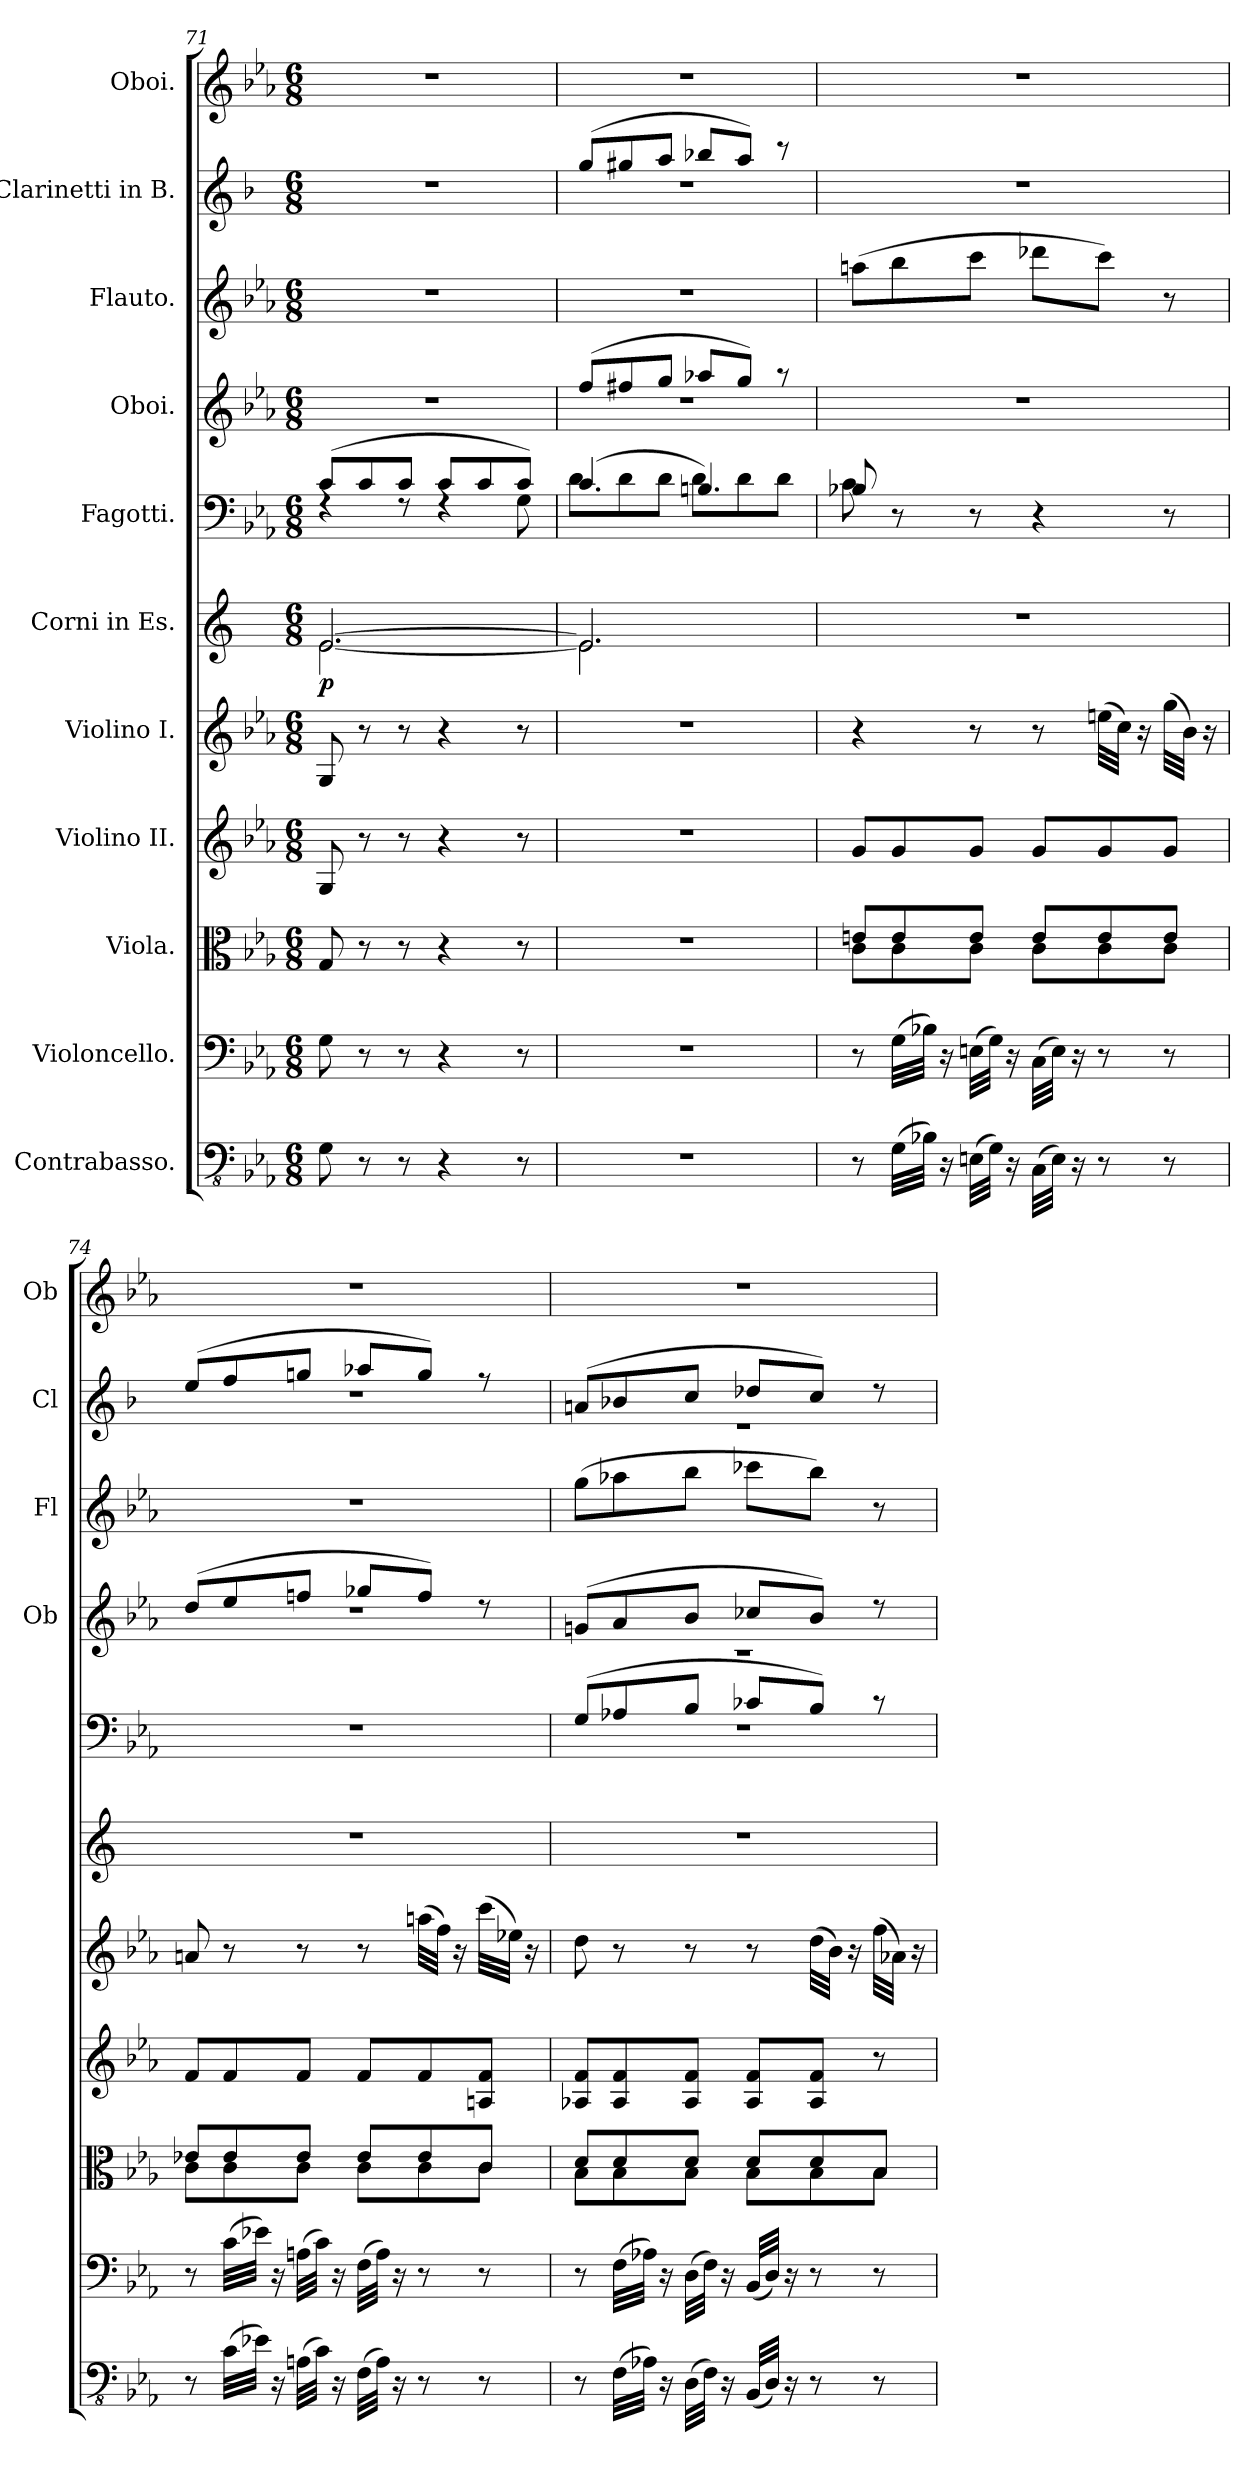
**kern	**kern	**kern	**kern	**kern	**kern	**dynam	**kern	**kern	**kern	**kern	**kern
*part11	*part10	*part9	*part8	*part7	*part6	*part6	*part5	*part4	*part3	*part2	*part1
*staff11	*staff10	*staff9	*staff8	*staff7	*staff6	*staff6	*staff5	*staff4	*staff3	*staff2	*staff1
*I"Contrabasso.	*I"Violoncello.	*I"Viola.	*I"Violino II.	*I"Violino I.	*I"Corni in Es.	*	*I"Fagotti.	*I"Oboi.	*I"Flauto.	*I"Clarinetti in B.	*I"Oboi.
*	*	*	*	*	*	*	*	*I'Ob	*I'Fl	*I'Cl	*I'Ob
*clefFv4	*clefF4	*clefC3	*clefG2	*clefG2	*clefG2	*	*clefF4	*clefG2	*clefG2	*clefG2	*clefG2
*	*	*	*	*	*ITrd5c9	*	*	*	*	*ITrd1c2	*
*k[b-e-a-]	*k[b-e-a-]	*k[b-e-a-]	*k[b-e-a-]	*k[b-e-a-]	*k[b-e-a-]	*	*k[b-e-a-]	*k[b-e-a-]	*k[b-e-a-]	*k[b-e-a-]	*k[b-e-a-]
*M6/8	*M6/8	*M6/8	*M6/8	*M6/8	*M6/8	*	*M6/8	*M6/8	*M6/8	*M6/8	*M6/8
=71	=71	=71	=71	=71	=71	=71	=71	=71	=71	=71	=71
*	*	*	*	*	*^	*	*^	*	*	*	*
!	!	!	!	!	!	!	!LO:DY:b	!	!	!	!	!	!
8GG\	8G\	8G/	8G/	8G/	[2.G/	[2.G\	p	(>8c/L	4rF	2.r	2.r	2.r	2.r
8r	8r	8r	8r	8r	.	.	.	8c/	.	.	.	.	.
8r	8r	8r	8r	8r	.	.	.	8c/J	8rF	.	.	.	.
4r	4r	4r	4r	4r	.	.	.	8c/L	4rF	.	.	.	.
.	.	.	.	.	.	.	.	8c/	.	.	.	.	.
8r	8r	8r	8r	8r	.	.	.	8c/J)	8G\	.	.	.	.
=72	=72	=72	=72	=72	=72	=72	=72	=72	=72	=72	=72	=72	=72
*	*	*	*	*	*	*	*	*	*	*^	*	*^	*
2.r	2.r	2.r	2.r	2.r	2.G/]	2.G\]	.	(>4.c/	8d\L	(>8ff/L	2.rdd	2.r	(>8ff/L	2.rdd	2.r
.	.	.	.	.	.	.	.	.	8d\	8ff#X/	.	.	8ff#X/	.	.
.	.	.	.	.	.	.	.	.	8d\J	8gg/J	.	.	8gg/J	.	.
.	.	.	.	.	.	.	.	4.Bn/)	8d\L	8aa-X/L	.	.	8aa-X/L	.	.
.	.	.	.	.	.	.	.	.	8d\	8gg/J)	.	.	8gg/J)	.	.
.	.	.	.	.	.	.	.	.	8d\J	8r	.	.	8r	.	.
*	*	*	*	*	*v	*v	*	*	*	*v	*v	*	*v	*v	*
=73	=73	=73	=73	=73	=73	=73	=73	=73	=73	=73	=73	=73
*	*	*^	*	*	*	*	*	*	*	*	*	*
8r	8r	8en/L	8c\L	8g/L	4r	2.r	.	8B-X/	8c\	2.r	(>8aan\L	2.r	2.r
(>32GG\LLL	(>32G\LLL	8e/	8c\	8g/	.	.	.	8r	8rAyy	.	8bb-\	.	.
32BB-X\JJJ)	32B-X\JJJ)	.	.	.	.	.	.	.	.	.	.	.	.
16r	16r	.	.	.	.	.	.	.	.	.	.	.	.
(>32EEn\LLL	(>32En\LLL	8e/J	8c\J	8g/J	8r	.	.	8r	8rAyy	.	8ccc\J	.	.
32GG\JJJ)	32G\JJJ)	.	.	.	.	.	.	.	.	.	.	.	.
16r	16r	.	.	.	.	.	.	.	.	.	.	.	.
(>32CC\LLL	(>32C\LLL	8e/L	8c\L	8g/L	8r	.	.	4r	4rAyy	.	8ddd-X\L	.	.
32EE\JJJ)	32E\JJJ)	.	.	.	.	.	.	.	.	.	.	.	.
16r	16r	.	.	.	.	.	.	.	.	.	.	.	.
8r	8r	8e/	8c\	8g/	(>32een\LLL	.	.	.	.	.	8ccc\J)	.	.
.	.	.	.	.	32cc\JJJ)	.	.	.	.	.	.	.	.
.	.	.	.	.	16r	.	.	.	.	.	.	.	.
8r	8r	8e/J	8c\J	8g/J	(>32gg\LLL	.	.	8r	8rAyy	.	8r	.	.
.	.	.	.	.	32b-\JJJ)	.	.	.	.	.	.	.	.
.	.	.	.	.	16r	.	.	.	.	.	.	.	.
*	*	*	*	*	*	*	*	*v	*v	*	*	*	*
!!LO:PB:g=z
=74	=74	=74	=74	=74	=74	=74	=74	=74	=74	=74	=74	=74
*	*	*	*	*	*	*	*	*	*^	*	*^	*
8r	8r	8e-X/L	8c\L	8f/L	8an/	2.r	.	2.r	(>8dd/L	2.rdd	2.r	(>8dd/L	2.rdd	2.r
(>32C\LLL	(>32c\LLL	8e-/	8c\	8f/	8r	.	.	.	8ee-/	.	.	8ee-/	.	.
32E-X\JJJ)	32e-X\JJJ)	.	.	.	.	.	.	.	.	.	.	.	.	.
16r	16r	.	.	.	.	.	.	.	.	.	.	.	.	.
(>32AAn\LLL	(>32An\LLL	8e-/J	8c\J	8f/J	8r	.	.	.	8ffn/J	.	.	8ffn/J	.	.
32C\JJJ)	32c\JJJ)	.	.	.	.	.	.	.	.	.	.	.	.	.
16r	16r	.	.	.	.	.	.	.	.	.	.	.	.	.
(>32FF\LLL	(>32F\LLL	8e-/L	8c\L	8f/L	8r	.	.	.	8gg-X/L	.	.	8gg-X/L	.	.
32AA\JJJ)	32A\JJJ)	.	.	.	.	.	.	.	.	.	.	.	.	.
16r	16r	.	.	.	.	.	.	.	.	.	.	.	.	.
8r	8r	8e-/	8c\	8f/	(>32aan\LLL	.	.	.	8ff/J)	.	.	8ff/J)	.	.
.	.	.	.	.	32ff\JJJ)	.	.	.	.	.	.	.	.	.
.	.	.	.	.	16r	.	.	.	.	.	.	.	.	.
8r	8r	8c/J	8c\J	8An/ 8f/J	(>32ccc\LLL	.	.	.	8r	.	.	8r	.	.
.	.	.	.	.	32ee-X\JJJ)	.	.	.	.	.	.	.	.	.
.	.	.	.	.	16r	.	.	.	.	.	.	.	.	.
=75	=75	=75	=75	=75	=75	=75	=75	=75	=75	=75	=75	=75	=75	=75
*	*	*	*	*	*	*	*	*^	*	*	*	*	*	*
8r	8r	8d/L	8B-\L	8A-X/ 8f/L	8dd\	2.r	.	(>8G/L	2.rF	(>8gn/L	2.r	(>8gg\L	(>8gn/L	2.r	2.r
(>32FF\LLL	(>32F\LLL	8d/	8B-\	8A-/ 8f/	8r	.	.	8A-X/	.	8a-/	.	8aa-X\	8a-X/	.	.
32AA-X\JJJ)	32A-X\JJJ)	.	.	.	.	.	.	.	.	.	.	.	.	.	.
16r	16r	.	.	.	.	.	.	.	.	.	.	.	.	.	.
(>32DD\LLL	(>32D\LLL	8d/J	8B-\J	8A-/ 8f/J	8r	.	.	8B-/J	.	8b-/J	.	8bb-\J	8b-/J	.	.
32FF\JJJ)	32F\JJJ)	.	.	.	.	.	.	.	.	.	.	.	.	.	.
16r	16r	.	.	.	.	.	.	.	.	.	.	.	.	.	.
(<32BBB-/LLL	(<32BB-/LLL	8d/L	8B-\L	8A-/ 8f/L	8r	.	.	8c-X/L	.	8cc-X/L	.	8ccc-X\L	8cc-X/L	.	.
32DD/JJJ)	32D/JJJ)	.	.	.	.	.	.	.	.	.	.	.	.	.	.
16r	16r	.	.	.	.	.	.	.	.	.	.	.	.	.	.
8r	8r	8d/	8B-\	8A-/ 8f/J	(>32dd\LLL	.	.	8B-/J)	.	8b-/J)	.	8bb-\J)	8b-/J)	.	.
.	.	.	.	.	32b-\JJJ)	.	.	.	.	.	.	.	.	.	.
.	.	.	.	.	16r	.	.	.	.	.	.	.	.	.	.
8r	8r	8B-/J	8B-\J	8r	(>32ff\LLL	.	.	8r	.	8r	.	8r	8r	.	.
.	.	.	.	.	32a-X\JJJ)	.	.	.	.	.	.	.	.	.	.
.	.	.	.	.	16r	.	.	.	.	.	.	.	.	.	.
*	*	*	*	*	*	*	*	*v	*v	*	*	*	*v	*v	*
*	*	*v	*v	*	*	*	*	*	*v	*v	*	*	*
=	=	=	=	=	=	=	=	=	=	=	=
*-	*-	*-	*-	*-	*-	*-	*-	*-	*-	*-	*-
